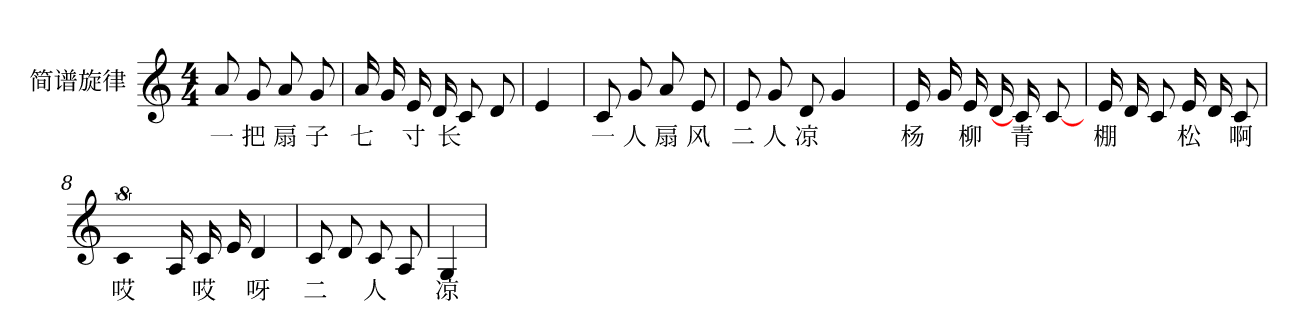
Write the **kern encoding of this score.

**kern	**text
*part1	*part1
*staff1	*staff1
*I"简谱旋律	*
*k[]	*
*M4/4	*
=1	=1
8a	一
8g	把
8a	扇
8g	子
=2	=2
16a	七
16g	.
16e	寸
16d	.
8c	长
8d	.
=3	=3
4e	.
=4	=4
8c	一
8g	人
8a	扇
8e	风
=5	=5
8e	二
8g	人
8d	凉
!LO:N:vis=4	!
4.g	.
=6	=6
16e	杨
16g	.
16e	柳
16d	.
16c]	青
!LO:N:vis=8	!
[8.c	.
=7	=7
16e	棚
16d	.
8c	.
16e	松
16d	.
8c	啊
=8	=8
!LO:N:vis=4	!
16%5c	哎
16A	.
16c	哎
16e	.
4d	呀
=9	=9
8c	二
8d	.
8c	人
8A	.
=10	=10
4G	凉
=	=
*-	*-
